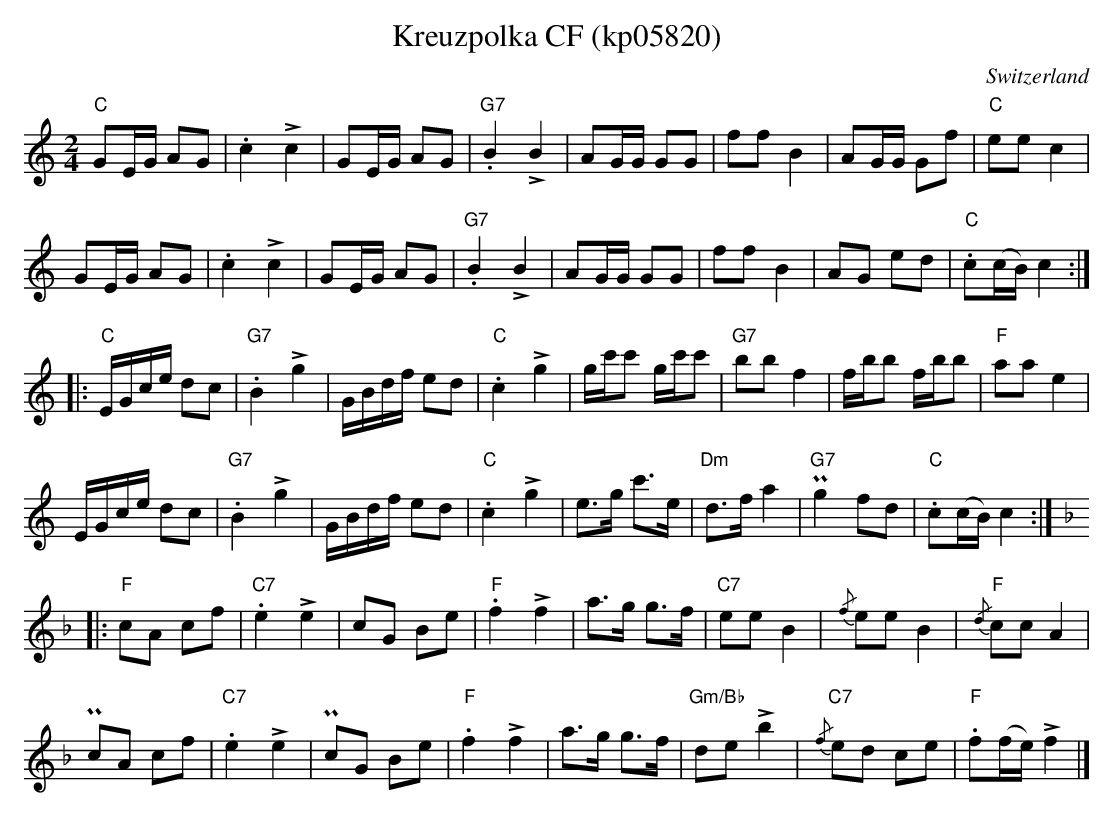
X:1
T: Kreuzpolka CF (kp05820)
O:Switzerland
M:2/4
L:1/8
K:C major
"C"GE/G/ AG | .c2+>+c2 | GE/G/ AG | "G7".B2+>+B2 | AG/G/ GG | ff B2 | AG/G/ Gf | "C"eec2 |
GE/G/ AG | .c2+>+c2 | GE/G/ AG | "G7".B2+>+B2 | AG/G/ GG | ff B2 | AG ed | "C".c(c/B/) c2 ::
"C"E/G/c/e/ dc | "G7".B2+>+g2 | G/B/d/f/ ed | "C".c2+>+g2 | g/c'/c' g/c'/c' | "G7"bbf2 | f/b/b f/b/b | "F"aa e2 |
E/G/c/e/ dc | "G7".B2+>+g2 | G/B/d/f/ ed | "C".c2+>+g2 | e>g c'>e | "Dm"d>f a2 | "G7"Pg2 fd | "C".c(c/B/) c2 :: [K:F]
"F"cA cf | "C7".e2+>+e2 | cG Be | "F".f2+>+f2 | a>g g>f | "C7"ee B2 | {/f}ee B2 | "F"{/d}cc A2 |
PcA cf | "C7".e2+>+e2 | PcG Be | "F".f2+>+f2 | a>g g>f | "Gm/Bb"de +>+b2 | "C7"{/f}ed ce | "F".f(f/e/) +>+f2 |]
